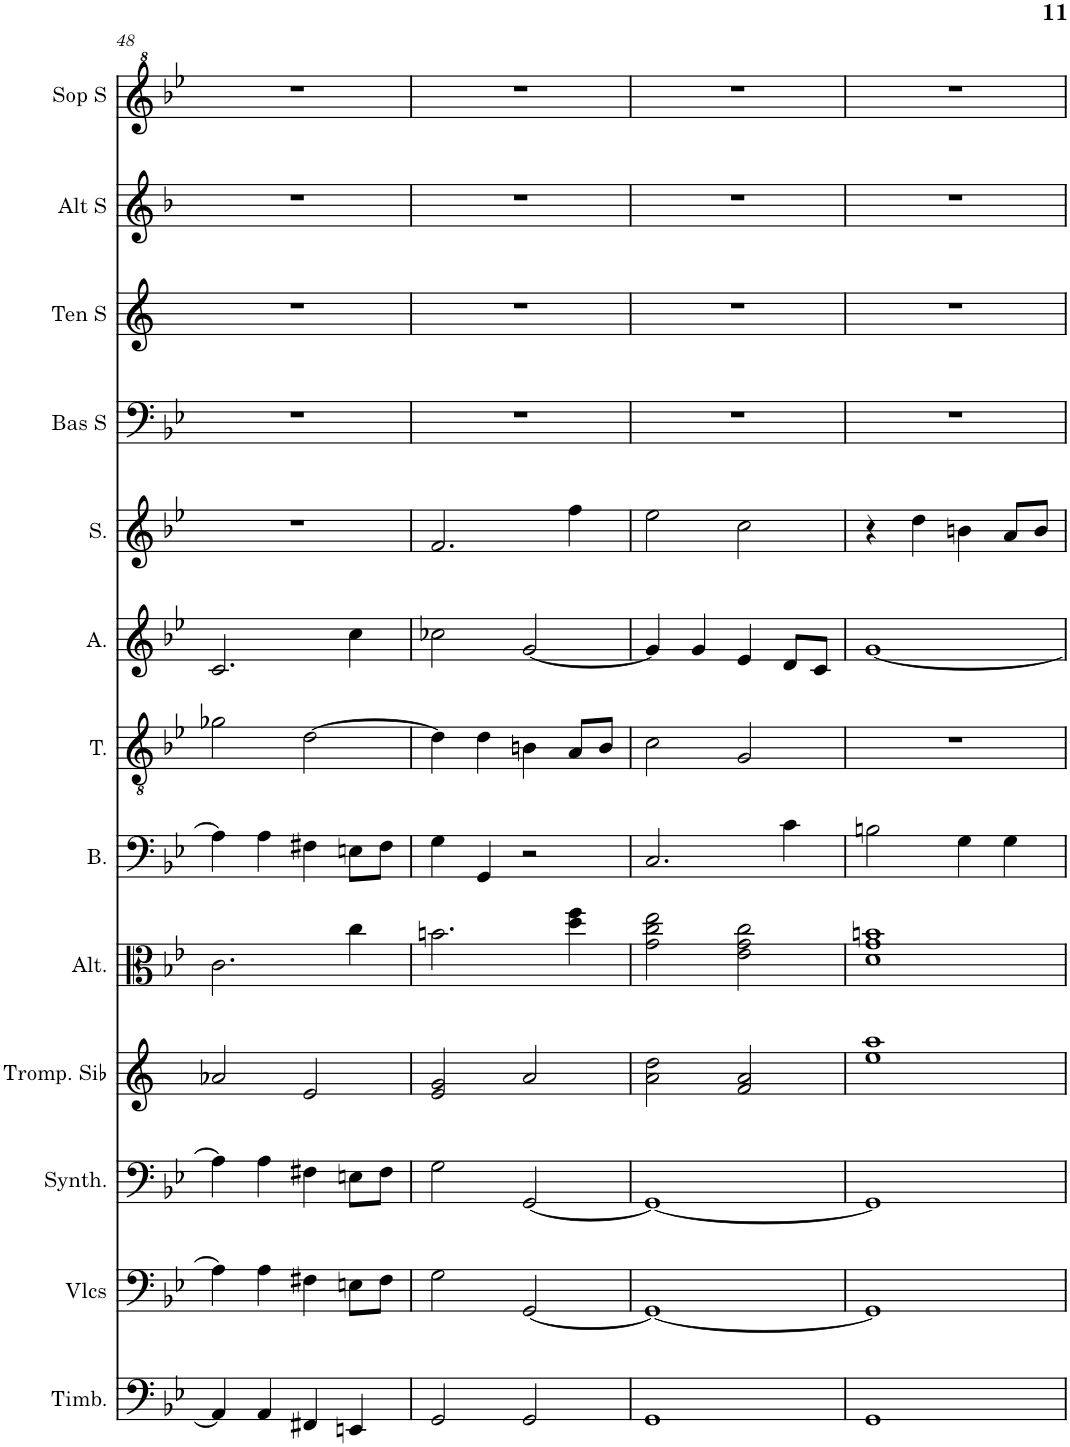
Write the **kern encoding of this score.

**kern	**kern	**kern	**kern	**kern	**kern	**kern	**kern	**kern	**kern	**kern	**kern	**kern
*part13	*part12	*part11	*part10	*part9	*part8	*part7	*part6	*part5	*part4	*part3	*part2	*part1
*staff13	*staff12	*staff11	*staff10	*staff9	*staff8	*staff7	*staff6	*staff5	*staff4	*staff3	*staff2	*staff1
*I"Timbales, Staff-1	*I"Violoncelles, D'Bass/Strings, etc	*I"Synthétiseur d'instruments à cordes, Synth strings, etc	*I"Trompette en Sib, Synth strings 2	*I"Altos, 1st violins	*I"Basse	*I"Ténor	*I"Alto	*I"Soprano	*I"Basse Solo	*I"Tenor Solo	*I"Alto Solo	*I"Soprano Solo
*I'Timb.	*I'Vlcs	*I'Synth.	*I'Tromp. Sib	*I'Alt.	*I'B.	*I'T.	*I'A.	*I'S.	*I'Bas S	*I'Ten S	*I'Alt S	*I'Sop S
!!LO:PB:g=z
*clefF4	*clefF4	*clefF4	*clefG2	*clefC3	*clefF4	*clefGv2	*clefG2	*clefG2	*clefF4	*clefG2	*clefG2	*clefG^2
*	*	*	*Trd1c2	*	*	*	*	*	*	*Trd8c14	*Trd4c7	*
*k[b-e-]	*k[b-e-]	*k[b-e-]	*k[]	*k[b-e-]	*k[b-e-]	*k[b-e-]	*k[b-e-]	*k[b-e-]	*k[b-e-]	*k[]	*k[b-]	*k[b-e-]
*M2/2	*M2/2	*M2/2	*M2/2	*M2/2	*M2/2	*M2/2	*M2/2	*M2/2	*M2/2	*M2/2	*M2/2	*M2/2
*met(c|)	*met(c|)	*met(c|)	*met(c|)	*met(c|)	*met(c|)	*met(c|)	*met(c|)	*met(c|)	*met(c|)	*met(c|)	*met(c|)	*met(c|)
=48	=48	=48	=48	=48	=48	=48	=48	=48	=48	=48	=48	=48
4AA/]	4A\]	4A\]	2a-X/	2.c\	4A\]	2g-X\	2.c/	1r	1r	1r	1r	1r
4AA/	4A\	4A\	.	.	4A\	.	.	.	.	.	.	.
4FF#X/	4F#X\	4F#X\	2e/	.	4F#X\	[2d\	.	.	.	.	.	.
4EEn/	8En\L	8En\L	.	4cc\	8En\L	.	4cc\	.	.	.	.	.
.	8F#\J	8F#\J	.	.	8F#\J	.	.	.	.	.	.	.
=49	=49	=49	=49	=49	=49	=49	=49	=49	=49	=49	=49	=49
2GG/	2G\	2G\	2e/ 2g/	2.bn\	4G\	4d\]	2cc-X\	2.f/	1r	1r	1r	1r
.	.	.	.	.	4GG/	4d\	.	.	.	.	.	.
2GG/	[2GG/	[2GG/	2a/	.	2r	4Bn\	[2g/	.	.	.	.	.
.	.	.	.	4dd\ 4ff\	.	8A/L	.	4ff\	.	.	.	.
.	.	.	.	.	.	8B/J	.	.	.	.	.	.
=50	=50	=50	=50	=50	=50	=50	=50	=50	=50	=50	=50	=50
1GG	1GG_	1GG_	2a\ 2dd\	2g\ 2cc\ 2ee-\	2.C/	2c\	4g/]	2ee-\	1r	1r	1r	1r
.	.	.	.	.	.	.	4g/	.	.	.	.	.
.	.	.	2f/ 2a/	2e-\ 2g\ 2cc\	.	2G/	4e-/	2cc\	.	.	.	.
.	.	.	.	.	4c\	.	8d/L	.	.	.	.	.
.	.	.	.	.	.	.	8c/J	.	.	.	.	.
=51	=51	=51	=51	=51	=51	=51	=51	=51	=51	=51	=51	=51
1GG	1GG]	1GG]	1ee 1aa	1d 1g 1bn	2Bn\	1r	[1g	4r	1r	1r	1r	1r
.	.	.	.	.	.	.	.	4dd\	.	.	.	.
.	.	.	.	.	4G\	.	.	4bn\	.	.	.	.
.	.	.	.	.	4G\	.	.	8a/L	.	.	.	.
.	.	.	.	.	.	.	.	8b/J	.	.	.	.
=	=	=	=	=	=	=	=	=	=	=	=	=
*-	*-	*-	*-	*-	*-	*-	*-	*-	*-	*-	*-	*-
